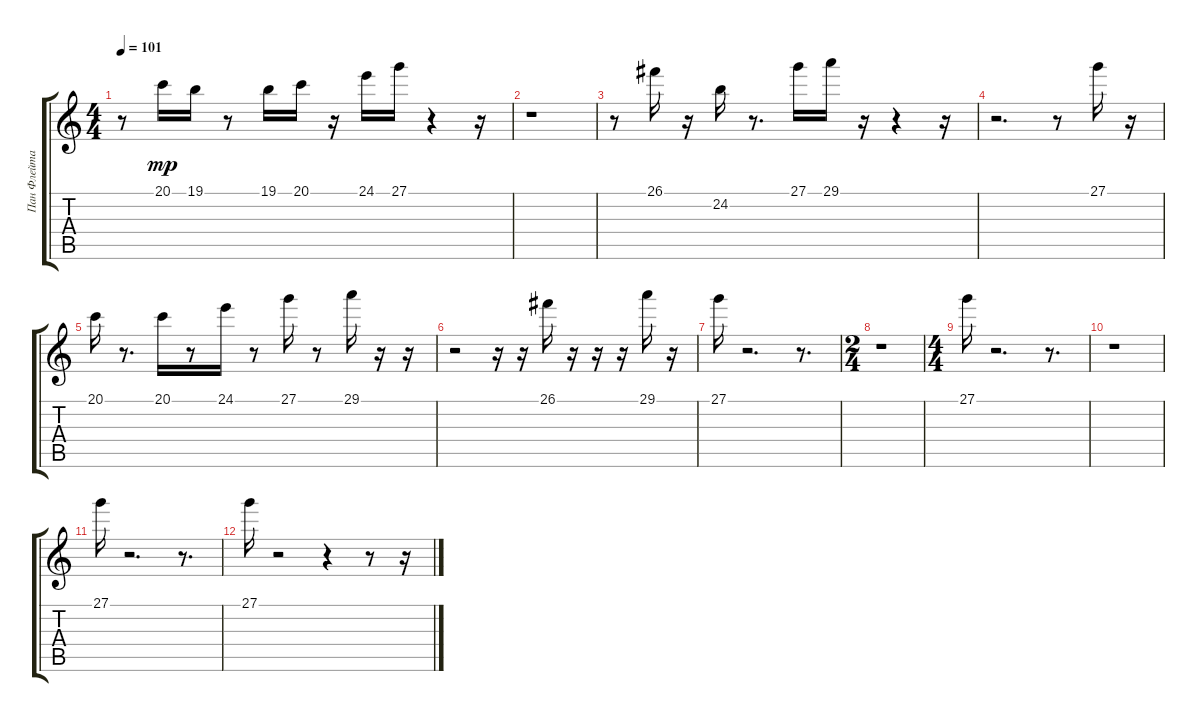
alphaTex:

\track ("Пан Флейта" "Пан Флейта") {instrument panflute}
\staff {score tabs}
\tuning (E4 B3 G3 D3 A2 E2) {hide}
\ts (4 4)
\tempo 101
\clef g2
\ks c
r.8{dy mp} 20.1.16 19.1.16 r.8 19.1.16 20.1.16 r.16 24.1.16 27.1.16 r.4 r.16 |
r.1 |
r.8 26.1.16 r.16 24.2.16 r.8{d} 27.1.16 29.1.16 r.16 r.4 r.16 |
r.2{d} r.8 27.1.16 r.16 |
20.1.16 r.8{d} 20.1.16 r.8 24.1.16 r.8 27.1.16 r.8 29.1.16 r.16 r.16 |
r.2 r.16 r.16 26.1.16 r.16 r.16 r.16 29.1.16 r.16 |
27.1.16 r.2{d} r.8{d} |
\ts (2 4)
r.1 |
\ts (4 4)
27.1.16 r.2{d} r.8{d} |
r.1 |
27.1.16 r.2{d} r.8{d} |
27.1.16 r.2 r.4 r.8 r.16
